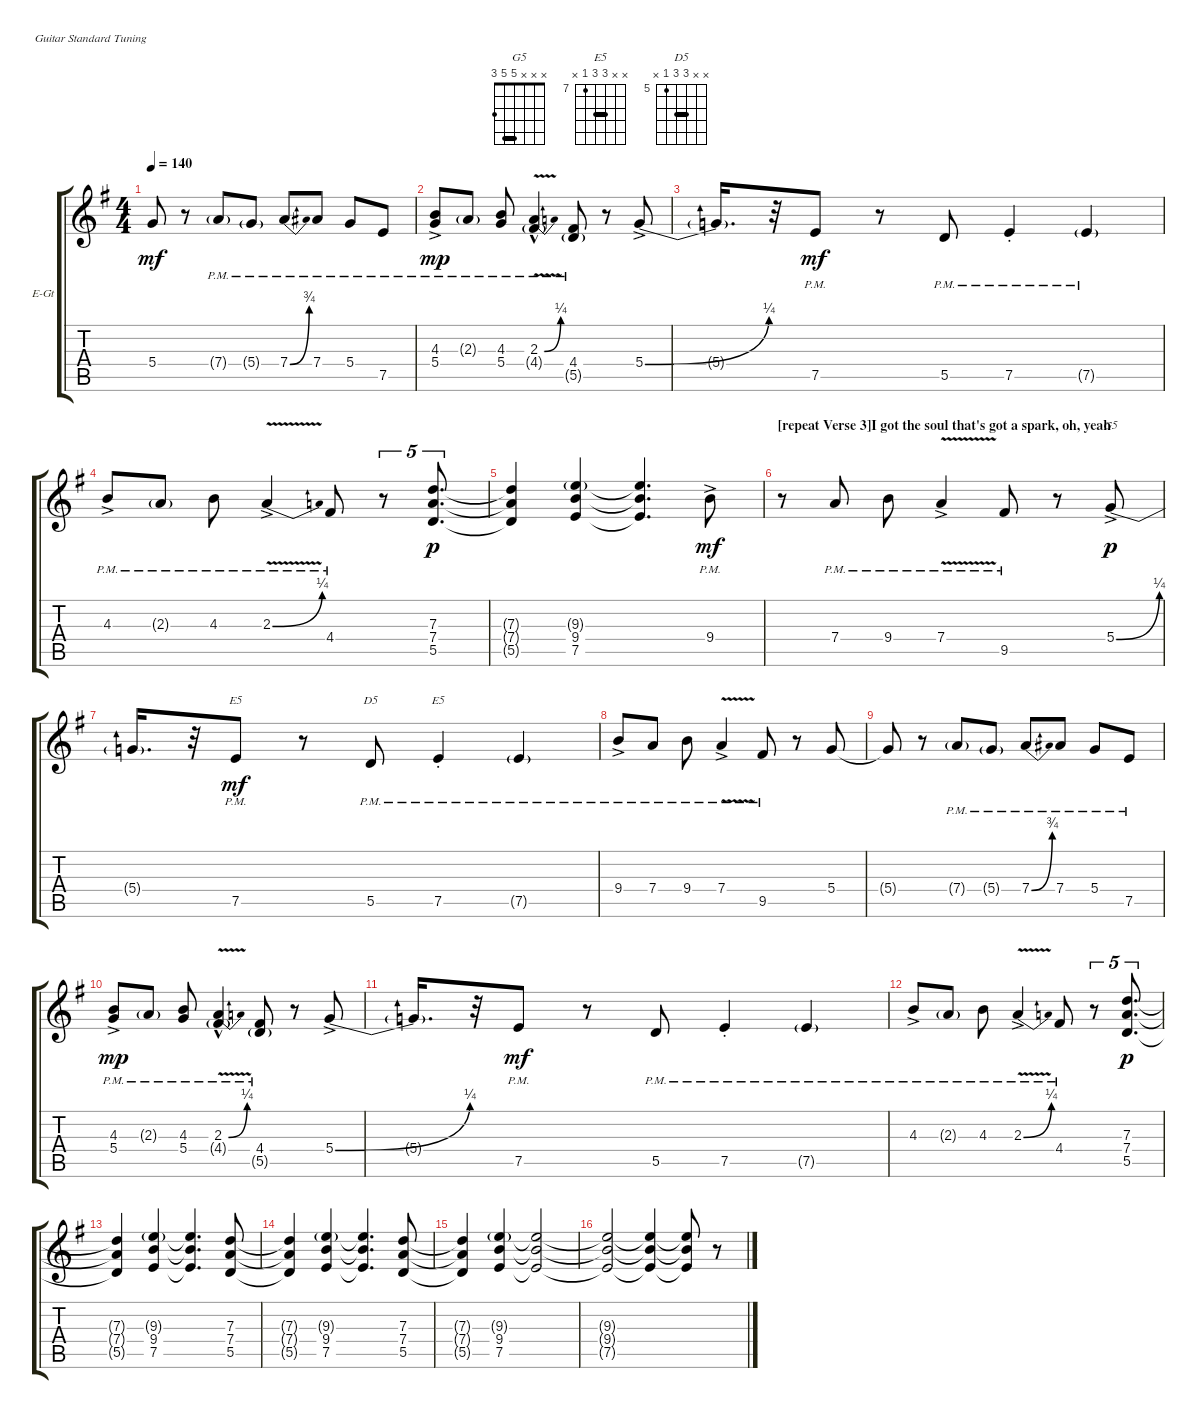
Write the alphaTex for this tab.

\defaultSystemsLayout 4
\bracketExtendMode groupsimilarinstruments
\firstSystemTrackNameOrientation horizontal
\otherSystemsTrackNameOrientation horizontal
\track ("Lead Guitar" "E-Gt") {instrument overdrivenguitar}
\staff {score tabs}
\tuning (E4 B3 G3 D3 A2 E2)
\chord ("G5" x x x 5 5 3) {barre 5}
\chord ("E5" x x 9 9 7 x) {firstfret 7 barre 9}
\chord ("D5" x x 7 7 5 x) {firstfret 5 barre 7}
\ts (4 4)
\tempo 140
\clef g2
\ks g
5.4{t}.8{dy mf} r.8 7.4{g pm}.8 5.4{g pm}.8 7.4{be (bend 0 0 55.199999999999996 3) pm}.8 7.4{pm}.8 5.4{pm}.8 7.5{pm}.8 |
(4.3{ac pm} 5.4{pm}).8{dy mp} 2.3{g pm}.8 (4.3{pm} 5.4{pm}).8 (2.3{be (bend 23.4 0 48 1) v hac pm} 4.4{g pm}).4 (4.4{pm} 5.5{g}).8 r.8 5.4{be (bend 20.4 0 50.4 1) ac}.8 |
5.4{t}.16{d} r.32 7.5{pm}.8{dy mf} r.8 5.5{pm}.8 7.5{pm st}.4 7.5{g pm}.4 |
4.3{ac pm}.8 2.3{g pm}.8 4.3{pm}.8 2.3{be (bend 23.4 0 48 1) v ac pm}.4 4.4{pm}.8 r.8{tu (5 4)} (5.5 7.4 7.3).8{d tu (5 4) dy p} |
(5.5{t} 7.4{t} 7.3{t}).4 (7.5 9.4 9.3{g}).4 (7.5{t} 9.4{t} 9.3{t}).4{d} 9.4{ac pm}.8{dy mf} |
\section ("" "[repeat Verse 3]I got the soul that's got a spark, oh, yeah")
r.8 7.4{pm}.8 9.4{pm}.8 7.4{v ac pm}.4 9.5{pm}.8 r.8 5.4{be (bend 19.8 0 52.199999999999996 1) ac}.8{ch "G5" dy p} |
5.4{t}.16{d} r.32 7.5{pm}.8{ch "E5" dy mf} r.8 5.5{pm}.8{ch "D5"} 7.5{pm st}.4{ch "E5"} 7.5{g pm}.4 |
9.4{ac pm}.8 7.4{pm}.8 9.4{pm}.8 7.4{v ac pm}.4 9.5{pm}.8 r.8 5.4.8 |
5.4{t}.8 r.8 7.4{g pm}.8 5.4{g pm}.8 7.4{be (bend 0 0 55.199999999999996 3) pm}.8 7.4{pm}.8 5.4{pm}.8 7.5{pm}.8 |
(4.3{ac pm} 5.4{pm}).8{dy mp} 2.3{g pm}.8 (4.3{pm} 5.4{pm}).8 (2.3{be (bend 23.4 0 48 1) v hac pm} 4.4{g pm}).4 (4.4{pm} 5.5{g}).8 r.8 5.4{be (bend 20.4 0 50.4 1) ac}.8 |
5.4{t}.16{d} r.32 7.5{pm}.8{dy mf} r.8 5.5{pm}.8 7.5{pm st}.4 7.5{g pm}.4 |
4.3{ac pm}.8 2.3{g pm}.8 4.3{pm}.8 2.3{be (bend 23.4 0 48 1) v ac pm}.4 4.4{pm}.8 r.8{tu (5 4)} (5.5 7.4 7.3).8{d tu (5 4) dy p} |
(5.5{t} 7.4{t} 7.3{t}).4 (7.5 9.4 9.3{g}).4 (7.5{t} 9.4{t} 9.3{t}).4{d} (5.5 7.4 7.3).8 |
(5.5{t} 7.4{t} 7.3{t}).4 (7.5 9.4 9.3{g}).4 (7.5{t} 9.4{t} 9.3{t}).4{d} (5.5 7.4 7.3).8 |
(5.5{t} 7.4{t} 7.3{t}).4 (7.5 9.4 9.3{g}).4 (7.5{t} 9.4{t} 9.3{t}).2 |
(7.5{t} 9.4{t} 9.3{t}).2 (7.5{t} 9.4{t} 9.3{t}).4 (7.5{t} 9.4{t} 9.3{t}).8 r.8
